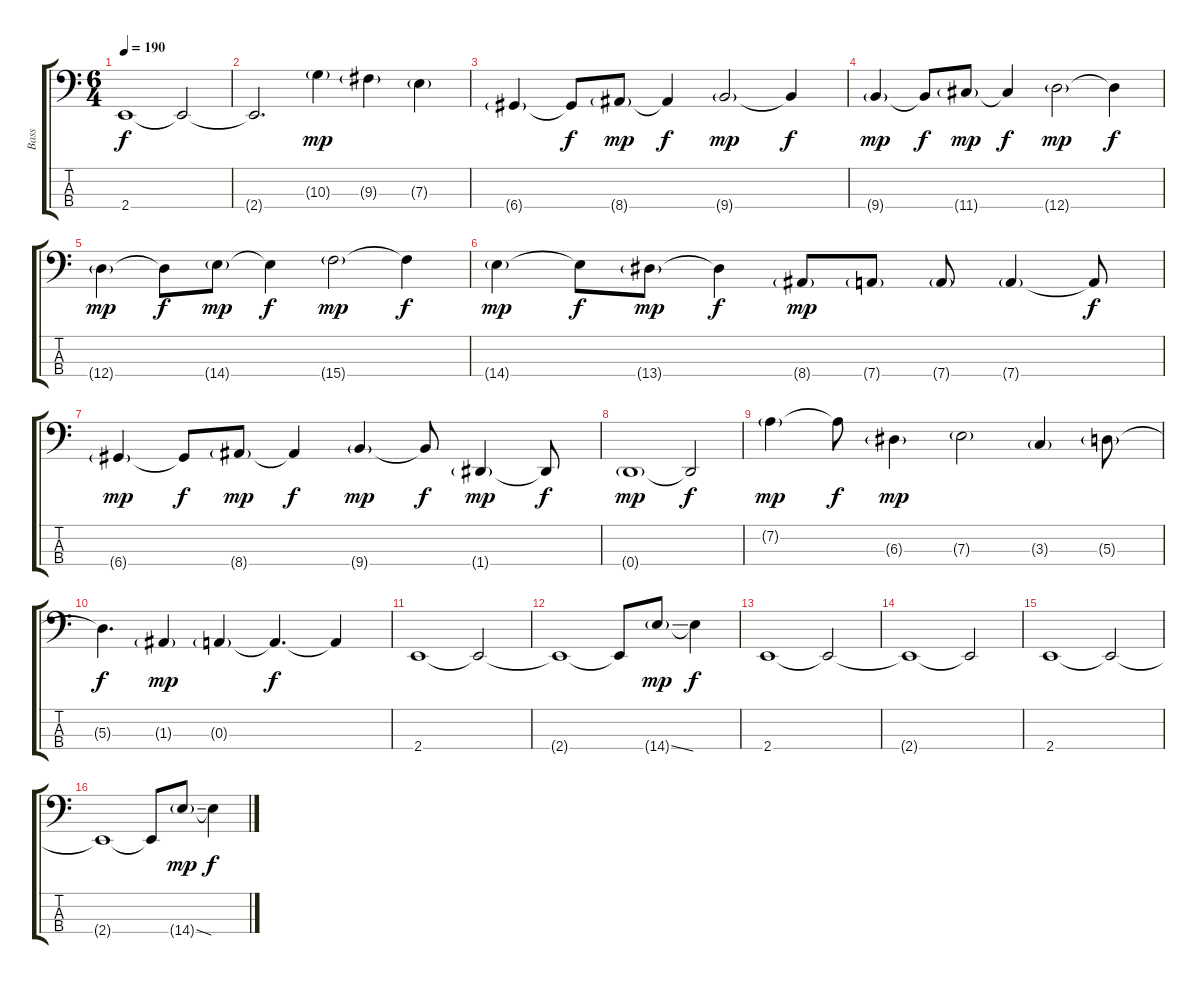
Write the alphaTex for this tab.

\track ("Bass" "Bass") {instrument electricbassfinger}
\staff {score tabs}
\tuning (F2 D2 A1 D1) {hide}
\ts (6 4)
\tempo 190
\clef f4
\ks c
2.4.1{dy f} 2.4{t}.2 |
2.4{t}.2{d} 10.3{g}.4{dy mp} 9.3{g}.4 7.3{g}.4 |
6.4{g}.4 6.4{t}.8{dy f} 8.4{g}.8{dy mp} 8.4{t}.4{dy f} 9.4{g}.2{dy mp} 9.4{t}.4{dy f} |
9.4{g}.4{dy mp} 9.4{t}.8{dy f} 11.4{g}.8{dy mp} 11.4{t}.4{dy f} 12.4{g}.2{dy mp} 12.4{t}.4{dy f} |
12.4{g}.4{dy mp} 12.4{t}.8{dy f} 14.4{g}.8{dy mp} 14.4{t}.4{dy f} 15.4{g}.2{dy mp} 15.4{t}.4{dy f} |
14.4{g}.4{dy mp} 14.4{t}.8{dy f} 13.4{g}.8{dy mp} 13.4{t}.4{dy f} 8.4{g}.8{dy mp} 7.4{g}.8 7.4{g}.8 7.4{g}.4 7.4{t}.8{dy f} |
6.4{g}.4{dy mp} 6.4{t}.8{dy f} 8.4{g}.8{dy mp} 8.4{t}.4{dy f} 9.4{g}.4{dy mp} 9.4{t}.8{dy f} 1.4{g}.4{dy mp} 1.4{t}.8{dy f} |
0.4{g}.1{dy mp} 0.4{t}.2{dy f} |
7.2{g}.4{dy mp} 7.2{t}.8{dy f} 6.3{g}.4{dy mp} 7.3{g}.2 3.3{g}.4 5.3{g}.8 |
5.3{t}.4{d dy f} 1.3{g}.4{dy mp} 0.3{g}.4 0.3{t}.4{d dy f} 0.3{t}.4 |
2.4.1 2.4{t}.2 |
2.4{t}.1 2.4{t}.8 14.4{ss g}.8{dy mp} 14.4{t}.4{dy f} |
2.4.1 2.4{t}.2 |
2.4{t}.1 2.4{t}.2 |
2.4.1 2.4{t}.2 |
2.4{t}.1 2.4{t}.8 14.4{ss g}.8{dy mp} 14.4{t}.4{dy f}
